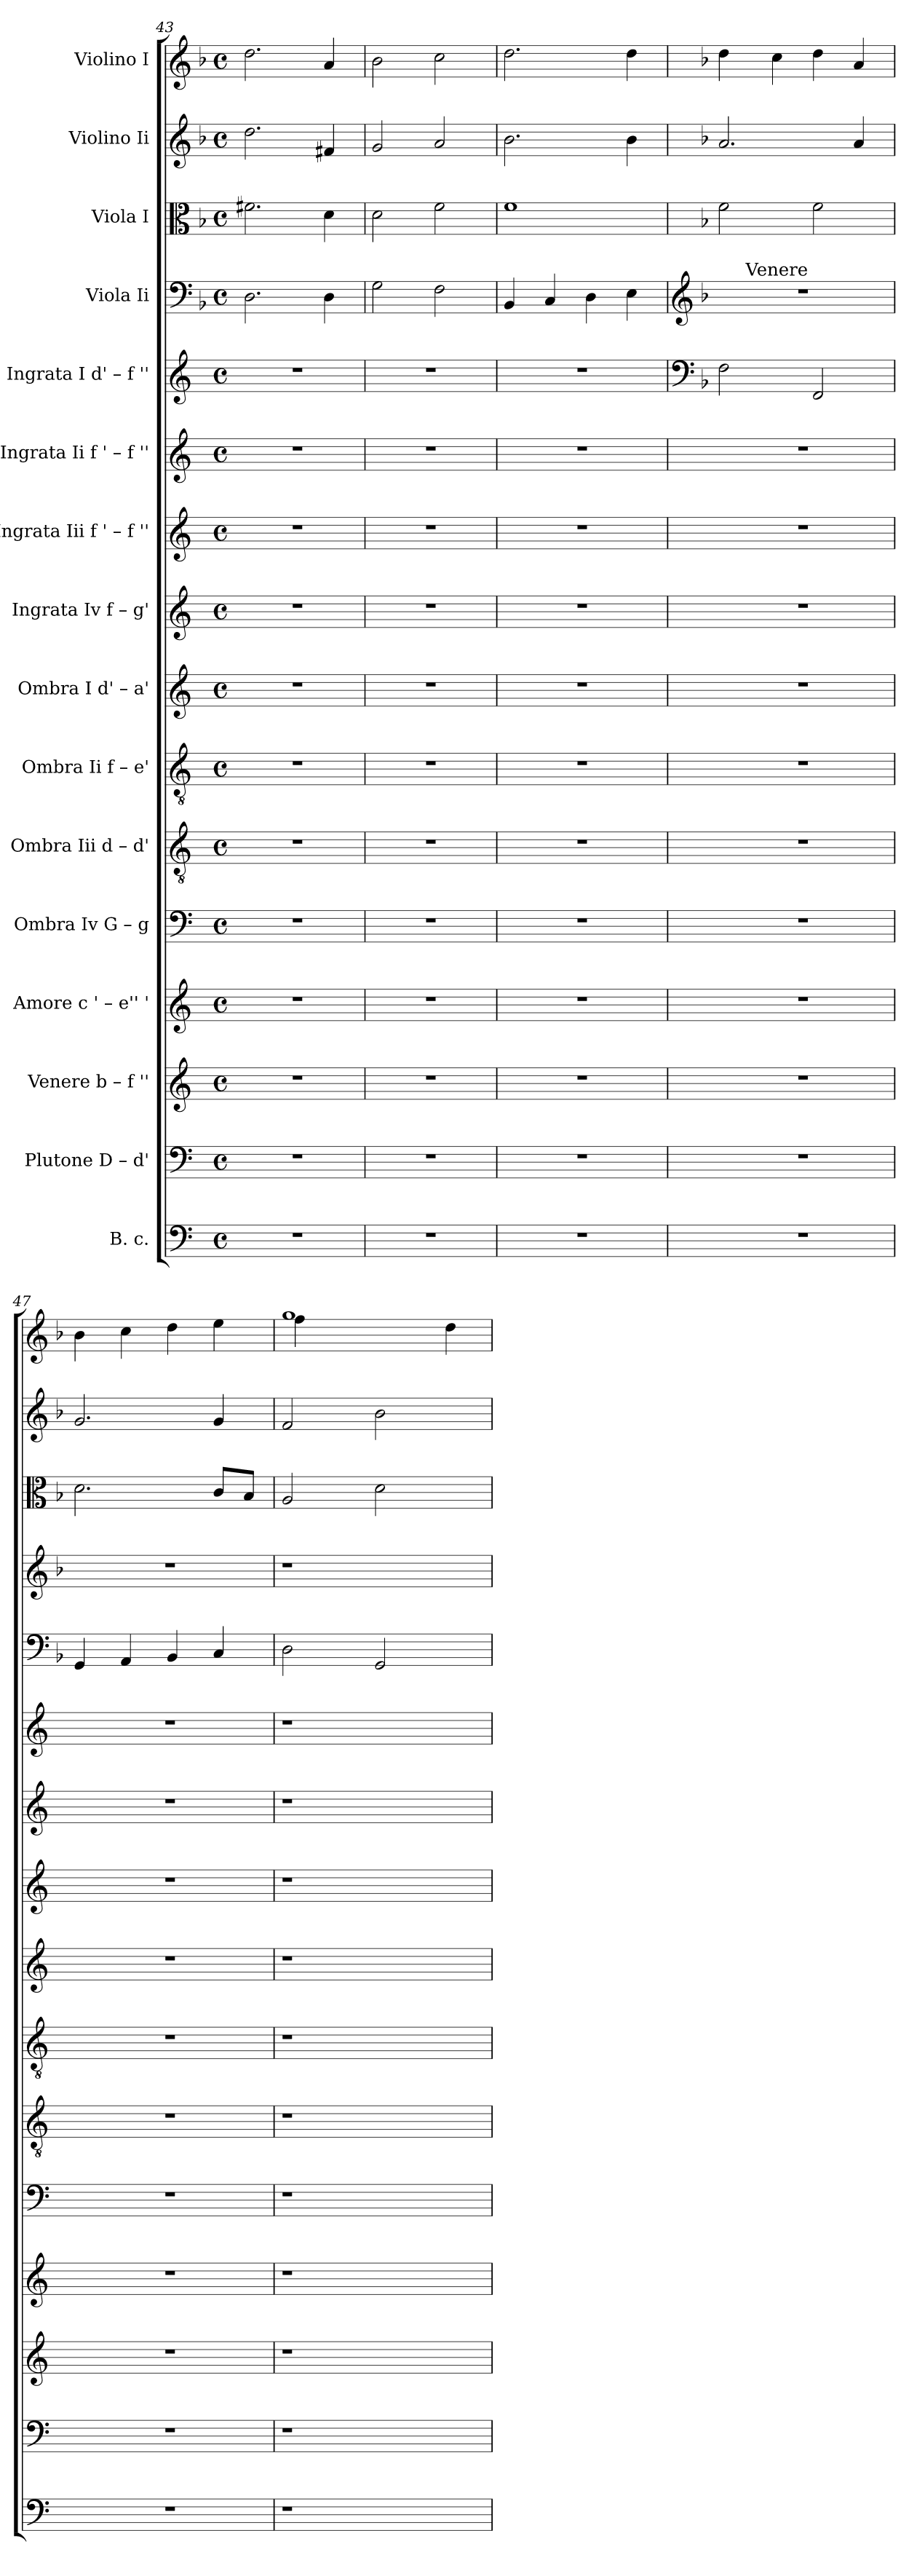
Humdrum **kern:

**kern	**kern	**kern	**kern	**kern	**kern	**kern	**kern	**kern	**kern	**kern	**kern	**kern	**kern	**kern	**kern	**text
*part16	*part15	*part14	*part13	*part12	*part11	*part10	*part9	*part8	*part7	*part6	*part5	*part4	*part3	*part2	*part1	*part1
*staff16	*staff15	*staff14	*staff13	*staff12	*staff11	*staff10	*staff9	*staff8	*staff7	*staff6	*staff5	*staff4	*staff3	*staff2	*staff1	*staff1
*I"B. c.	*I"Plutone  D – d'	*I"Venere  b – f ''	*I"Amore  c ' – e''  '	*I"Ombra Iv  G – g	*I"Ombra Iii  d – d'	*I"Ombra Ii  f – e'	*I"Ombra I  d' – a'	*I"Ingrata Iv  f – g'	*I"Ingrata Iii  f ' – f ''	*I"Ingrata Ii  f ' – f ''	*I"Ingrata I  d' – f ''	*I"Viola Ii	*I"Viola I	*I"Violino Ii	*I"Violino I	*
*clefF4	*clefF4	*clefG2	*clefG2	*clefF4	*clefGv2	*clefGv2	*clefG2	*clefG2	*clefG2	*clefG2	*clefG2	*clefF4	*clefC3	*clefG2	*clefG2	*
*k[]	*k[]	*k[]	*k[]	*k[]	*k[]	*k[]	*k[]	*k[]	*k[]	*k[]	*k[]	*k[b-]	*k[b-]	*k[b-]	*k[b-]	*
*C:	*C:	*C:	*C:	*C:	*C:	*C:	*C:	*C:	*C:	*C:	*C:	*F:	*F:	*F:	*F:	*
*M4/4	*M4/4	*M4/4	*M4/4	*M4/4	*M4/4	*M4/4	*M4/4	*M4/4	*M4/4	*M4/4	*M4/4	*M4/4	*M4/4	*M4/4	*M4/4	*
*met(c)	*met(c)	*met(c)	*met(c)	*met(c)	*met(c)	*met(c)	*met(c)	*met(c)	*met(c)	*met(c)	*met(c)	*met(c)	*met(c)	*met(c)	*met(c)	*
=43	=43	=43	=43	=43	=43	=43	=43	=43	=43	=43	=43	=43	=43	=43	=43	=43
!	!	!	!	!	!	!	!	!	!	!	!	!	!	!	!	!LO:LY:b:cj
1r	1r	1r	1r	1r	1r	1r	1r	1r	1r	1r	1r	2.D\	2.f#X\	2.dd\	2.dd\	.
!	!	!	!	!	!	!	!	!	!	!	!	!	!	!	!	!LO:LY:b:cj
.	.	.	.	.	.	.	.	.	.	.	.	4D\	4d\	4f#X/	4a/	.
=44	=44	=44	=44	=44	=44	=44	=44	=44	=44	=44	=44	=44	=44	=44	=44	=44
!	!	!	!	!	!	!	!	!	!	!	!	!	!	!	!	!LO:LY:b:cj
1r	1r	1r	1r	1r	1r	1r	1r	1r	1r	1r	1r	2G\	2d\	2g/	2b-\	.
!	!	!	!	!	!	!	!	!	!	!	!	!	!	!	!	!LO:LY:b:cj
.	.	.	.	.	.	.	.	.	.	.	.	2F\	2f\	2a/	2cc\	.
=45	=45	=45	=45	=45	=45	=45	=45	=45	=45	=45	=45	=45	=45	=45	=45	=45
!	!	!	!	!	!	!	!	!	!	!	!	!	!	!	!	!LO:LY:b:cj
1r	1r	1r	1r	1r	1r	1r	1r	1r	1r	1r	1r	4BB-/	1f	2.b-\	2.dd\	.
.	.	.	.	.	.	.	.	.	.	.	.	4C/	.	.	.	.
.	.	.	.	.	.	.	.	.	.	.	.	4D\	.	.	.	.
!	!	!	!	!	!	!	!	!	!	!	!	!	!	!	!	!LO:LY:b:cj
.	.	.	.	.	.	.	.	.	.	.	.	4E\	.	4b-\	4dd\	.
=46	=46	=46	=46	=46	=46	=46	=46	=46	=46	=46	=46	=46	=46	=46	=46	=46
*	*	*	*	*	*	*	*	*	*	*	*clefF4	*clefG2	*	*	*	*
*	*	*	*	*	*	*	*	*	*	*	*k[b-]	*	*	*	*	*
*	*	*	*	*	*	*	*	*	*	*	*F:	*	*	*	*	*
!	!	!	!	!	!	!	!	!	!	!	!	!	!	!	!	!LO:LY:b:cj
*	*	*	*	*	*	*	*	*	*	*	*	*^	*	*	*	*
1r	1r	1r	1r	1r	1r	1r	1r	1r	1r	1r	2F\	1r	8ryy	2f\	2.a/	4dd\	.
!	!	!	!	!	!	!	!	!	!	!	!	!	!LO:TX:a:t=Venere	!	!	!	!
.	.	.	.	.	.	.	.	.	.	.	.	.	2..ryy	.	.	.	.
!	!	!	!	!	!	!	!	!	!	!	!	!	!	!	!	!	!LO:LY:b:cj
.	.	.	.	.	.	.	.	.	.	.	.	.	.	.	.	4cc\	.
!	!	!	!	!	!	!	!	!	!	!	!	!	!	!	!	!	!LO:LY:b:cj
.	.	.	.	.	.	.	.	.	.	.	2FF/	.	.	2f\	.	4dd\	.
!	!	!	!	!	!	!	!	!	!	!	!	!	!	!	!	!	!LO:LY:b:cj
.	.	.	.	.	.	.	.	.	.	.	.	.	.	.	4a/	4a/	.
=47	=47	=47	=47	=47	=47	=47	=47	=47	=47	=47	=47	=47	=47	=47	=47	=47	=47
!	!	!	!	!	!	!	!	!	!	!	!	!	!	!	!	!	!LO:LY:b:cj
*	*	*	*	*	*	*	*	*	*	*	*	*v	*v	*	*	*	*
1r	1r	1r	1r	1r	1r	1r	1r	1r	1r	1r	4GG/	1r	2.d\	2.g/	4b-\	.
!	!	!	!	!	!	!	!	!	!	!	!	!	!	!	!	!LO:LY:b:cj
.	.	.	.	.	.	.	.	.	.	.	4AA/	.	.	.	4cc\	.
!	!	!	!	!	!	!	!	!	!	!	!	!	!	!	!	!LO:LY:b:cj
.	.	.	.	.	.	.	.	.	.	.	4BB-/	.	.	.	4dd\	.
!	!	!	!	!	!	!	!	!	!	!	!	!	!	!	!	!LO:LY:b:cj
.	.	.	.	.	.	.	.	.	.	.	4C/	.	8c/L	4g/	4ee\	.
.	.	.	.	.	.	.	.	.	.	.	.	.	8B-/J	.	.	.
=48	=48	=48	=48	=48	=48	=48	=48	=48	=48	=48	=48	=48	=48	=48	=48	=48
*	*	*	*	*	*	*	*	*	*	*	*	*	*	*	*^	*
!	!	!	!	!	!	!	!	!	!	!	!	!	!	!	!	!	!LO:LY:b:cj
1r	1r	1r	1r	1r	1r	1r	1r	1r	1r	1r	2D\	1r	2A/	2f/	1gg	4ff\	.
.	.	.	.	.	.	.	.	.	.	.	.	.	.	.	.	1ryy	.
.	.	.	.	.	.	.	.	.	.	.	2GG/	.	2d\	2b-\	.	.	.
!	!	!	!	!	!	!	!	!	!	!	!	!	!	!	!	!	!LO:LY:b:cj
4ryy	4ryy	4ryy	4ryy	4ryy	4ryy	4ryy	4ryy	4ryy	4ryy	4ryy	4ryy	4ryy	4ryy	4ryy	4dd\	.	.
*	*	*	*	*	*	*	*	*	*	*	*	*	*	*	*v	*v	*
=	=	=	=	=	=	=	=	=	=	=	=	=	=	=	=	=
*-	*-	*-	*-	*-	*-	*-	*-	*-	*-	*-	*-	*-	*-	*-	*-	*-
